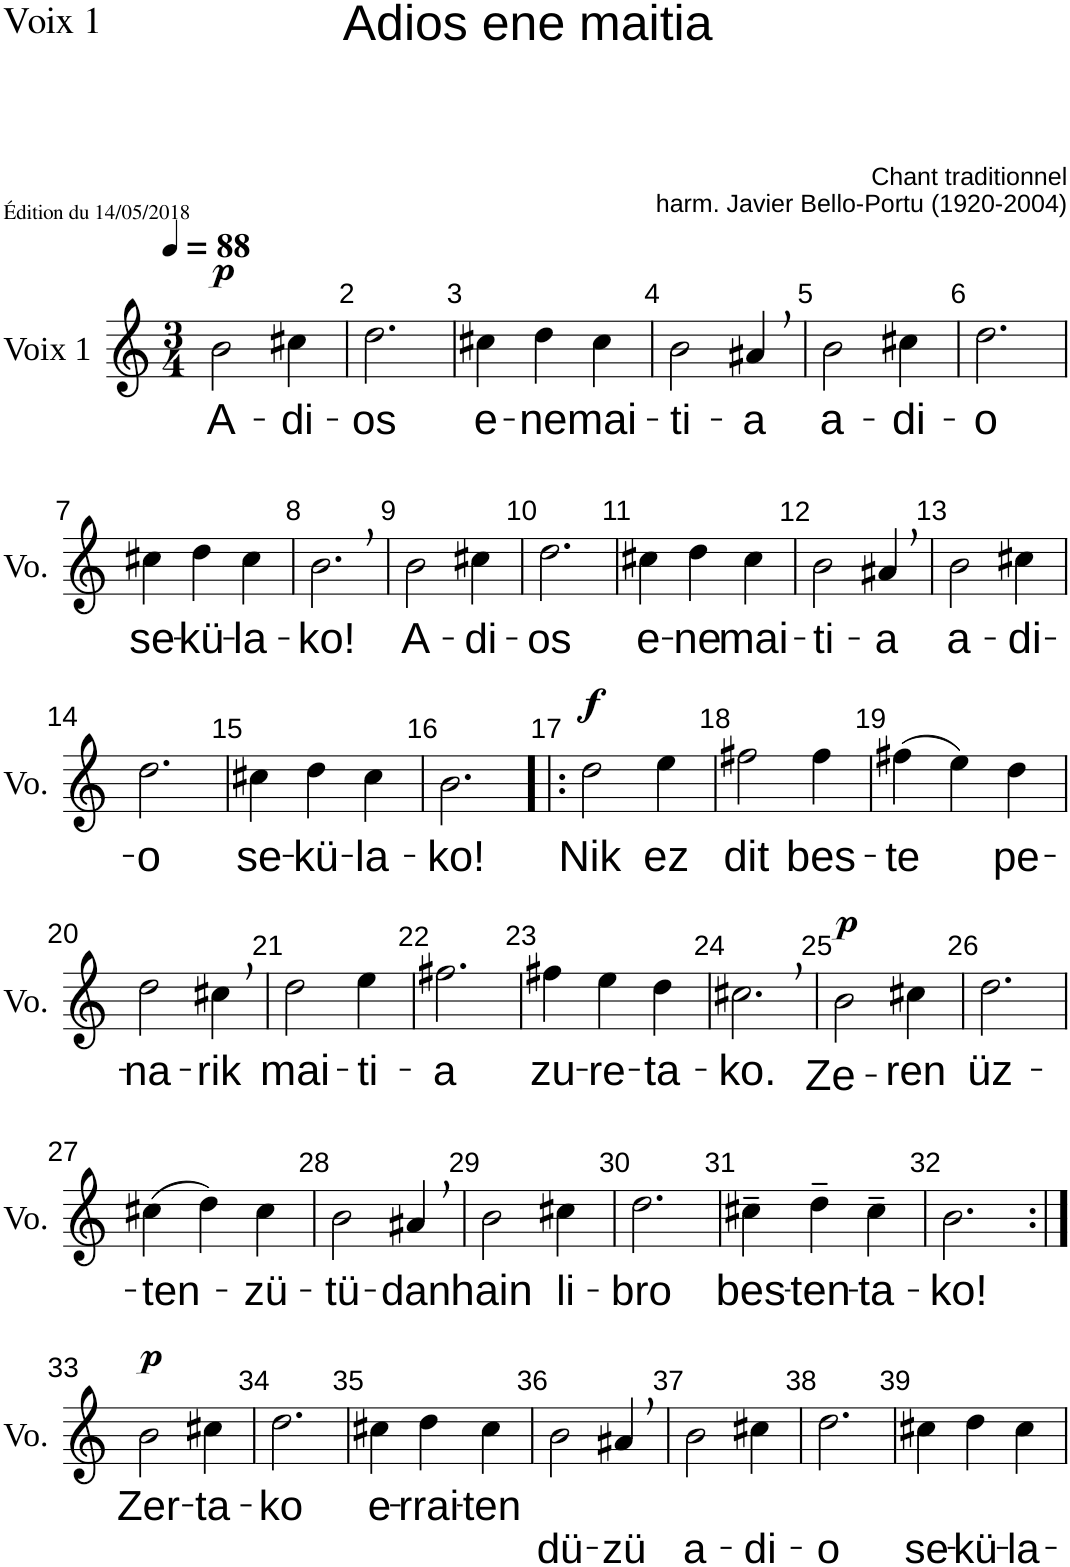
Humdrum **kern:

**kern	**text	**text	**dynam
*part1	*part1	*part1	*part1
*staff1	*staff1	*staff1	*staff1
*I"Voix 1	*	*	*
*I'Vo.	*	*	*
*clefG2	*	*	*
*k[]	*	*	*
*M3/4	*	*	*
*MM88	*	*	*
=1	=1	=1	=1
!	!LO:LY:b	!	!LO:DY:a
2b\	A-	.	p
!	!LO:LY:b	!	!
4cc#X\	-di-	.	.
=2	=2	=2	=2
!	!LO:LY:b	!	!
2.dd\	-os	.	.
=3	=3	=3	=3
!	!LO:LY:b	!	!
4cc#X\	e-	.	.
!	!LO:LY:b	!	!
4dd\	-ne	.	.
!	!LO:LY:b	!	!
4cc#\	mai-	.	.
=4	=4	=4	=4
!	!LO:LY:b	!	!
2b\	-ti-	.	.
!	!LO:LY:b	!	!
4a#X,/	-a	.	.
=5	=5	=5	=5
!	!LO:LY:b	!	!
2b\	a-	.	.
!	!LO:LY:b	!	!
4cc#X\	-di-	.	.
=6	=6	=6	=6
!	!LO:LY:b	!	!
2.dd\	-o	.	.
!!LO:LB:g=z
=7	=7	=7	=7
!	!LO:LY:b	!	!
4cc#X\	se-	.	.
!	!LO:LY:b	!	!
4dd\	-kü-	.	.
!	!LO:LY:b	!	!
4cc#\	-la-	.	.
=8	=8	=8	=8
!	!LO:LY:b	!	!
2.b,\	-ko!	.	.
=9	=9	=9	=9
!	!LO:LY:b	!	!
2b\	A-	.	.
!	!LO:LY:b	!	!
4cc#X\	-di-	.	.
=10	=10	=10	=10
!	!LO:LY:b	!	!
2.dd\	-os	.	.
=11	=11	=11	=11
!	!LO:LY:b	!	!
4cc#X\	e-	.	.
!	!LO:LY:b	!	!
4dd\	-ne	.	.
!	!LO:LY:b	!	!
4cc#\	mai-	.	.
=12	=12	=12	=12
!	!LO:LY:b	!	!
2b\	-ti-	.	.
!	!LO:LY:b	!	!
4a#X,/	-a	.	.
=13	=13	=13	=13
!	!LO:LY:b	!	!
2b\	a-	.	.
!	!LO:LY:b	!	!
4cc#X\	-di-	.	.
!!LO:LB:g=z
=14	=14	=14	=14
!	!LO:LY:b	!	!
2.dd\	-o	.	.
=15	=15	=15	=15
!	!LO:LY:b	!	!
4cc#X\	se-	.	.
!	!LO:LY:b	!	!
4dd\	-kü-	.	.
!	!LO:LY:b	!	!
4cc#\	-la-	.	.
=16	=16	=16	=16
!	!LO:LY:b	!	!
2.b\	-ko!	.	.
=17!|:	=17!|:	=17!|:	=17!|:
!	!LO:LY:b	!	!LO:DY:a
2dd\	Nik	.	f
!	!LO:LY:b	!	!
4ee\	ez	.	.
=18	=18	=18	=18
!	!LO:LY:b	!	!
2ff#X\	dit	.	.
!	!LO:LY:b	!	!
4ff#\	bes-	.	.
=19	=19	=19	=19
!	!LO:LY:b	!	!
(4ff#X\	-te	.	.
4ee\)	.	.	.
!	!LO:LY:b	!	!
4dd\	pe-	.	.
!!LO:LB:g=z
=20	=20	=20	=20
!	!LO:LY:b	!	!
2dd\	-na-	.	.
!	!LO:LY:b	!	!
4cc#X,\	-rik	.	.
=21	=21	=21	=21
!	!LO:LY:b	!	!
2dd\	mai-	.	.
!	!LO:LY:b	!	!
4ee\	-ti-	.	.
=22	=22	=22	=22
!	!LO:LY:b	!	!
2.ff#X\	-a	.	.
=23	=23	=23	=23
!	!LO:LY:b	!	!
4ff#X\	zu-	.	.
!	!LO:LY:b	!	!
4ee\	-re-	.	.
!	!LO:LY:b	!	!
4dd\	-ta-	.	.
=24	=24	=24	=24
!	!LO:LY:b	!	!
2.cc#X,\	-ko.	.	.
=25	=25	=25	=25
!	!LO:LY:b	!	!LO:DY:a
2b\	Ze-	.	p
!	!LO:LY:b	!	!
4cc#X\	-ren	.	.
=26	=26	=26	=26
!	!LO:LY:b	!	!
2.dd\	üz-	.	.
!!LO:LB:g=z
=27	=27	=27	=27
!	!LO:LY:b	!	!
(4cc#X\	-ten-	.	.
4dd\)	.	.	.
!	!LO:LY:b	!	!
4cc#\	-zü-	.	.
=28	=28	=28	=28
!	!LO:LY:b	!	!
2b\	-tü-	.	.
!	!LO:LY:b	!	!
4a#X,/	-dan	.	.
=29	=29	=29	=29
!	!LO:LY:b	!	!
2b\	hain	.	.
!	!LO:LY:b	!	!
4cc#X\	li-	.	.
=30	=30	=30	=30
!	!LO:LY:b	!	!
2.dd\	-bro	.	.
=31	=31	=31	=31
!	!LO:LY:b	!	!
4cc#X~\	bes-	.	.
!	!LO:LY:b	!	!
4dd~\	-ten-	.	.
!	!LO:LY:b	!	!
4cc#~\	-ta-	.	.
=32	=32	=32	=32
!	!LO:LY:b	!	!
2.b\	-ko!	.	.
!!LO:LB:g=z
=33:|!	=33:|!	=33:|!	=33:|!
!	!	!LO:LY:b	!LO:DY:a
2b\	.	Zer-	p
!	!	!LO:LY:b	!
4cc#X\	.	-ta-	.
=34	=34	=34	=34
!	!	!LO:LY:b	!
2.dd\	.	-ko	.
=35	=35	=35	=35
!	!	!LO:LY:b	!
4cc#X\	.	e-	.
!	!	!LO:LY:b	!
4dd\	.	-rrai-	.
!	!	!LO:LY:b	!
4cc#\	.	-ten	.
=36	=36	=36	=36
!	!	!LO:LY:b	!
2b\	.	dü-	.
!	!	!LO:LY:b	!
4a#X,/	.	-zü	.
=37	=37	=37	=37
!	!	!LO:LY:b	!
2b\	.	a-	.
!	!	!LO:LY:b	!
4cc#X\	.	-di-	.
=38	=38	=38	=38
!	!	!LO:LY:b	!
2.dd\	.	-o	.
=39	=39	=39	=39
!	!	!LO:LY:b	!
4cc#X\	.	se-	.
!	!	!LO:LY:b	!
4dd\	.	-kü-	.
!	!	!LO:LY:b	!
4cc#\	.	-la-	.
=	=	=	=
*-	*-	*-	*-
